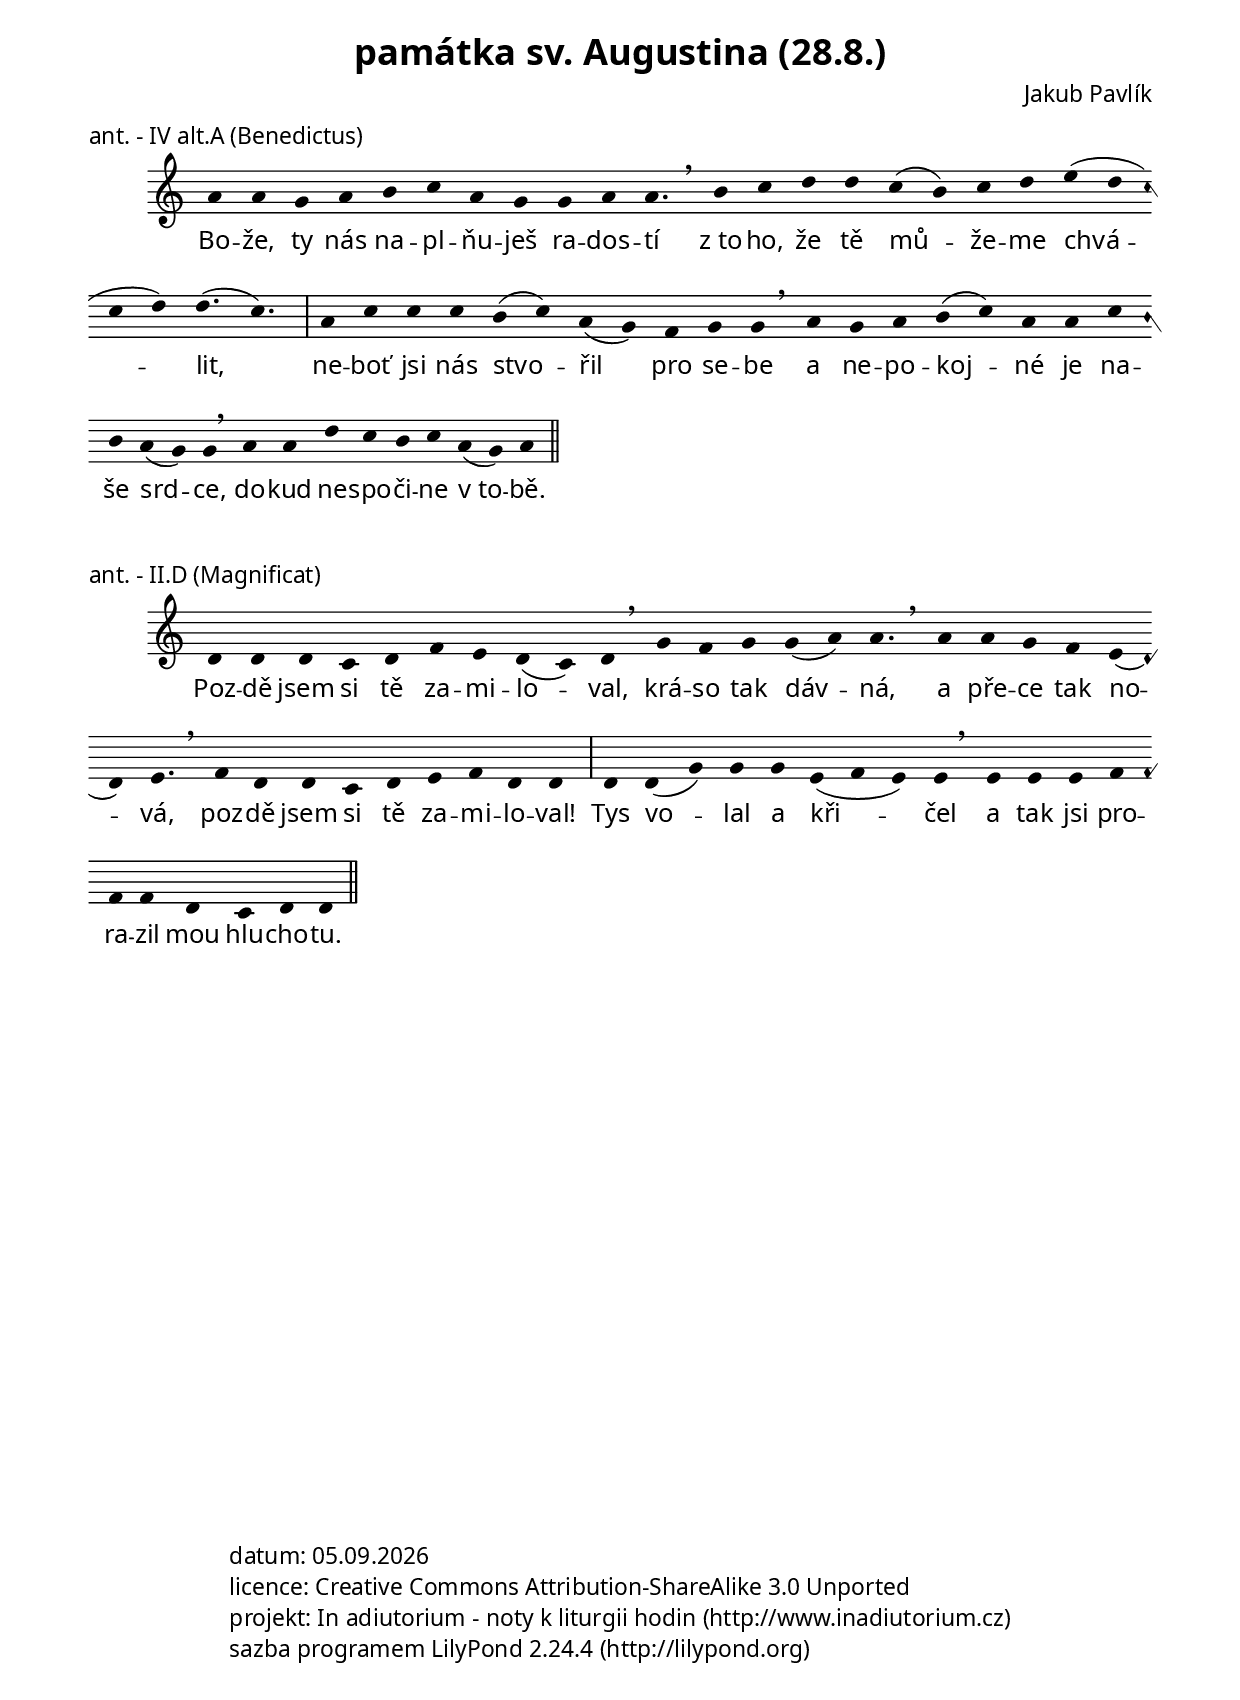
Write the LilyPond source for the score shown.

\version "2.14.2"

\header {
  title = "památka sv. Augustina (28.8.)"
  composer = "Jakub Pavlík"
}

\include "../spolecne.ly"

\score {
  \relative c'' {
    \choralniRezim
    a4 a g a b c a g g a a4. \breathe \bar "" b4 c d d c( b) c d e( d c d) d4.( c) \bar "|"
    a4 c c c b( c) a( g) f g g \breathe \bar "" a g a b( c) a a c b a( g) g \breathe \bar ""
    a a d c b c a( g) a \bar "||"
  }
  \addlyrics {
    Bo -- že, ty nás na -- pl -- ňu -- ješ ra -- dos -- tí
    z_to -- ho, že tě mů -- že -- me chvá -- lit,
    ne -- boť jsi nás stvo -- řil pro se -- be
    a ne -- po -- koj -- né je na -- še srd -- ce,
    do -- kud ne -- spo -- či -- ne v_to -- bě.
  }
  \header {
    quid = "ant."
    modus = "IV alt"
    differentia = "A" 
    psalmus = "Benedictus"
    piece = \markup {\sestavTitulek}
  }
}

\score {
  \relative c' {
    \choralniRezim
    d4 d d c d f e d( c) d \breathe \bar ""
    g f g g( a) a4. \breathe \bar "" a4 a g f e( d) e4. \breathe \bar ""
    f4 d d c d e f d d \bar "|"
    d d( g) g g e( f e) e \breathe \bar "" e e e f f f d c d d \bar "||"
  }
  \addlyrics {
    Poz -- dě jsem si tě za -- mi -- lo -- val,
    krá -- so tak dáv -- ná, a pře -- ce tak no -- vá,
    poz -- dě jsem si tě za -- mi -- lo -- val!
    Tys vo -- lal a kři -- čel
    a tak jsi pro -- ra -- zil mou hlu -- cho -- tu.
  }
  \header {
    quid = "ant."
    modus = "II"
    differentia = "D" 
    psalmus = "Magnificat"
    piece = \markup {\sestavTitulek}
  }
}